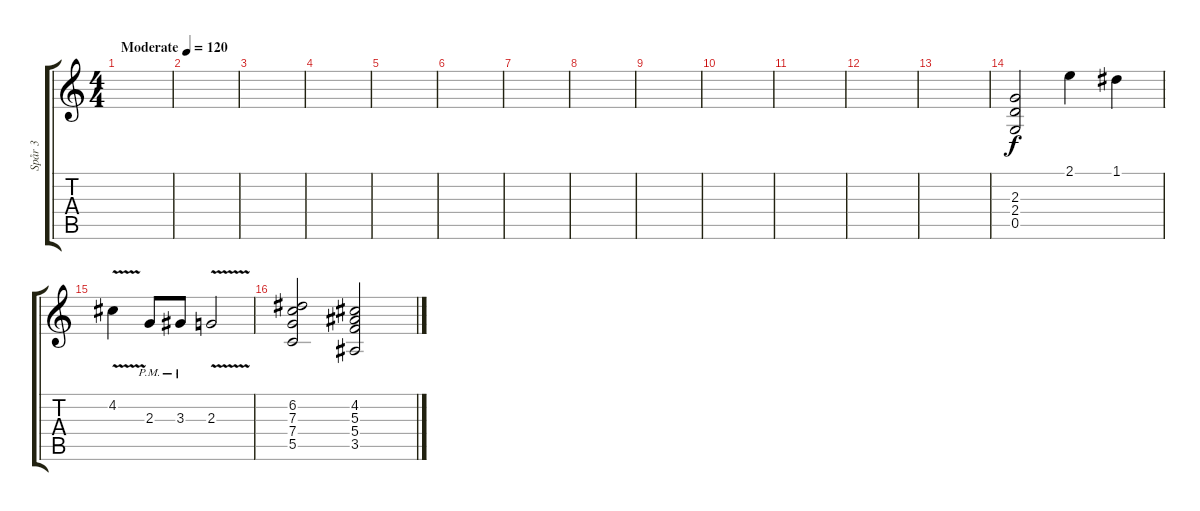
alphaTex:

\track ("Spår 3" "Spår 3") {instrument distortionguitar}
\staff {score tabs}
\tuning (D4 A3 F3 C3 G2 D2) {hide}
\ts (4 4)
\tempo (120 "Moderate")
\clef g2
\ks c
|
|
|
|
|
|
|
|
|
|
|
|
|
(2.3 2.4 0.5).2 2.1.4 1.1.4 |
4.2{v}.4 2.3{pm}.8 3.3{pm}.8 2.3{v}.2 |
(6.2 7.3 7.4 5.5).2 (4.2 5.3 5.4 3.5).2
